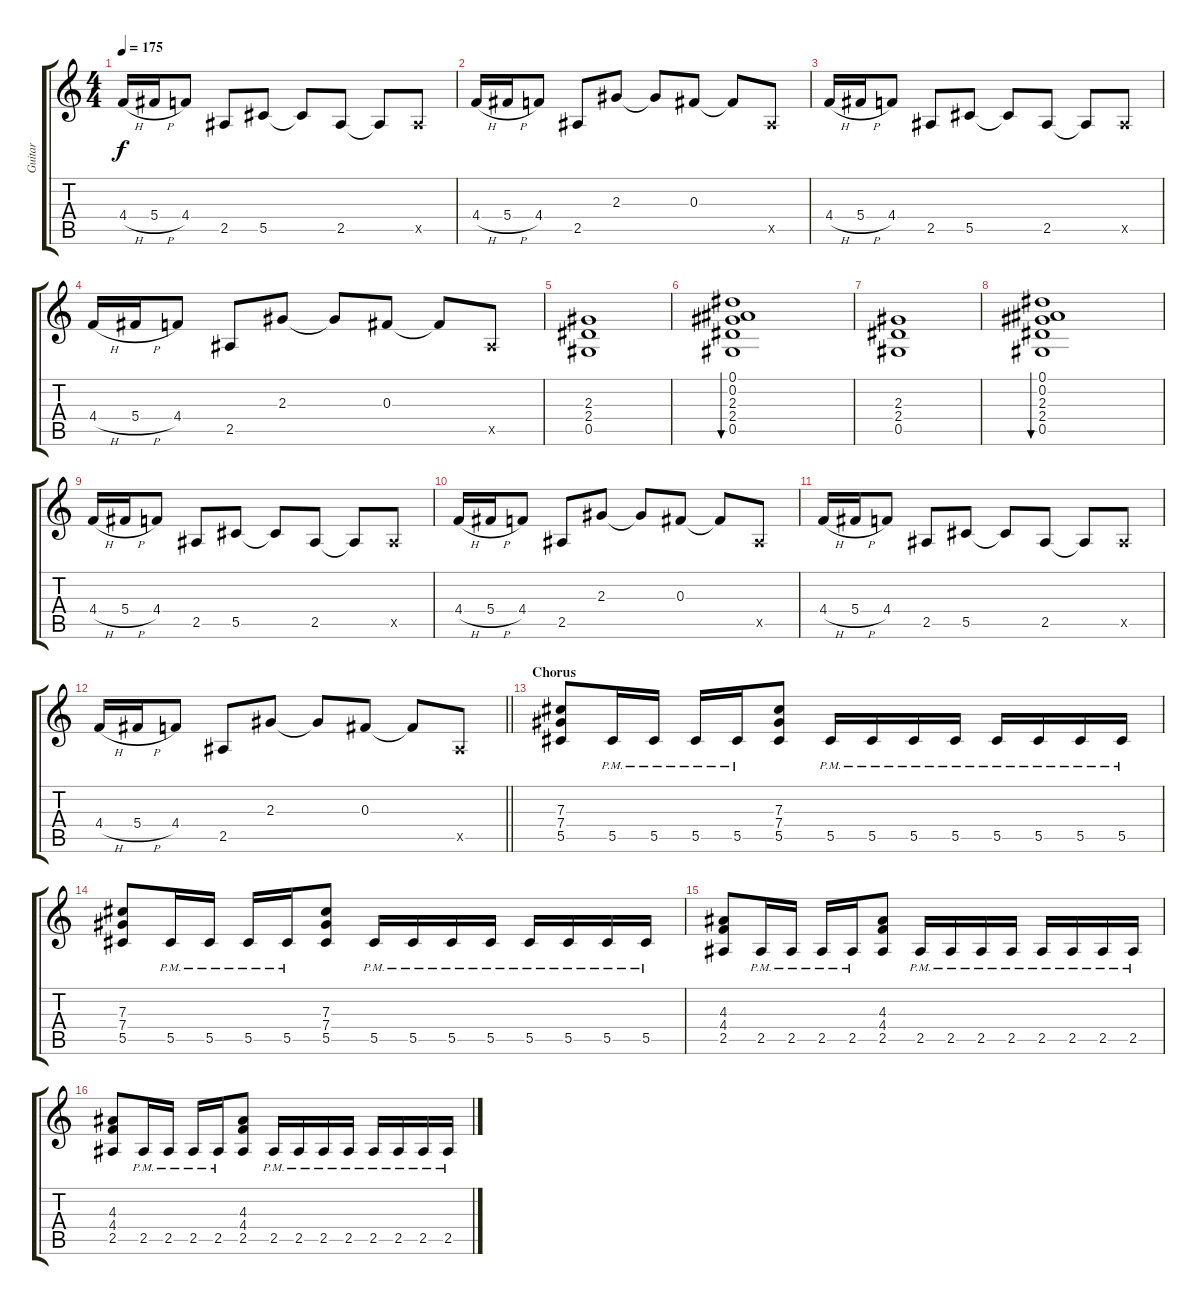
\track ("Guitar" "Guitar") {instrument distortionguitar}
\staff {score tabs}
\tuning (Eb4 Bb3 Gb3 Db3 Ab2 Eb2) {hide}
\ts (4 4)
\tempo 175
\clef g2
\ks c
4.4{h}.16{dy f} 5.4{h}.16 4.4.8 2.5.8 5.5.8 5.5{t}.8 2.5.8 2.5{t}.8 2.5{x}.8 |
4.4{h}.16 5.4{h}.16 4.4.8 2.5.8 2.3.8 2.3{t}.8 0.3.8 0.3{t}.8 2.5{x}.8 |
4.4{h}.16 5.4{h}.16 4.4.8 2.5.8 5.5.8 5.5{t}.8 2.5.8 2.5{t}.8 2.5{x}.8 |
4.4{h}.16 5.4{h}.16 4.4.8 2.5.8 2.3.8 2.3{t}.8 0.3.8 0.3{t}.8 2.5{x}.8 |
(2.3 2.4 0.5).1 |
(0.1 0.2 2.3 2.4 0.5).1{bu 120} |
(2.3 2.4 0.5).1 |
(0.1 0.2 2.3 2.4 0.5).1{bu 120} |
4.4{h}.16 5.4{h}.16 4.4.8 2.5.8 5.5.8 5.5{t}.8 2.5.8 2.5{t}.8 2.5{x}.8 |
4.4{h}.16 5.4{h}.16 4.4.8 2.5.8 2.3.8 2.3{t}.8 0.3.8 0.3{t}.8 2.5{x}.8 |
4.4{h}.16 5.4{h}.16 4.4.8 2.5.8 5.5.8 5.5{t}.8 2.5.8 2.5{t}.8 2.5{x}.8 |
\barLineRight lightlight
4.4{h}.16 5.4{h}.16 4.4.8 2.5.8 2.3.8 2.3{t}.8 0.3.8 0.3{t}.8 2.5{x}.8 |
\section ("" "Chorus")
(7.3 7.4 5.5).8 5.5{pm}.16 5.5{pm}.16 5.5{pm}.16 5.5{pm}.16 (7.3 7.4 5.5).8 5.5{pm}.16 5.5{pm}.16 5.5{pm}.16 5.5{pm}.16 5.5{pm}.16 5.5{pm}.16 5.5{pm}.16 5.5{pm}.16 |
(7.3 7.4 5.5).8 5.5{pm}.16 5.5{pm}.16 5.5{pm}.16 5.5{pm}.16 (7.3 7.4 5.5).8 5.5{pm}.16 5.5{pm}.16 5.5{pm}.16 5.5{pm}.16 5.5{pm}.16 5.5{pm}.16 5.5{pm}.16 5.5{pm}.16 |
(4.3 4.4 2.5).8 2.5{pm}.16 2.5{pm}.16 2.5{pm}.16 2.5{pm}.16 (4.3 4.4 2.5).8 2.5{pm}.16 2.5{pm}.16 2.5{pm}.16 2.5{pm}.16 2.5{pm}.16 2.5{pm}.16 2.5{pm}.16 2.5{pm}.16 |
(4.3 4.4 2.5).8 2.5{pm}.16 2.5{pm}.16 2.5{pm}.16 2.5{pm}.16 (4.3 4.4 2.5).8 2.5{pm}.16 2.5{pm}.16 2.5{pm}.16 2.5{pm}.16 2.5{pm}.16 2.5{pm}.16 2.5{pm}.16 2.5{pm}.16
